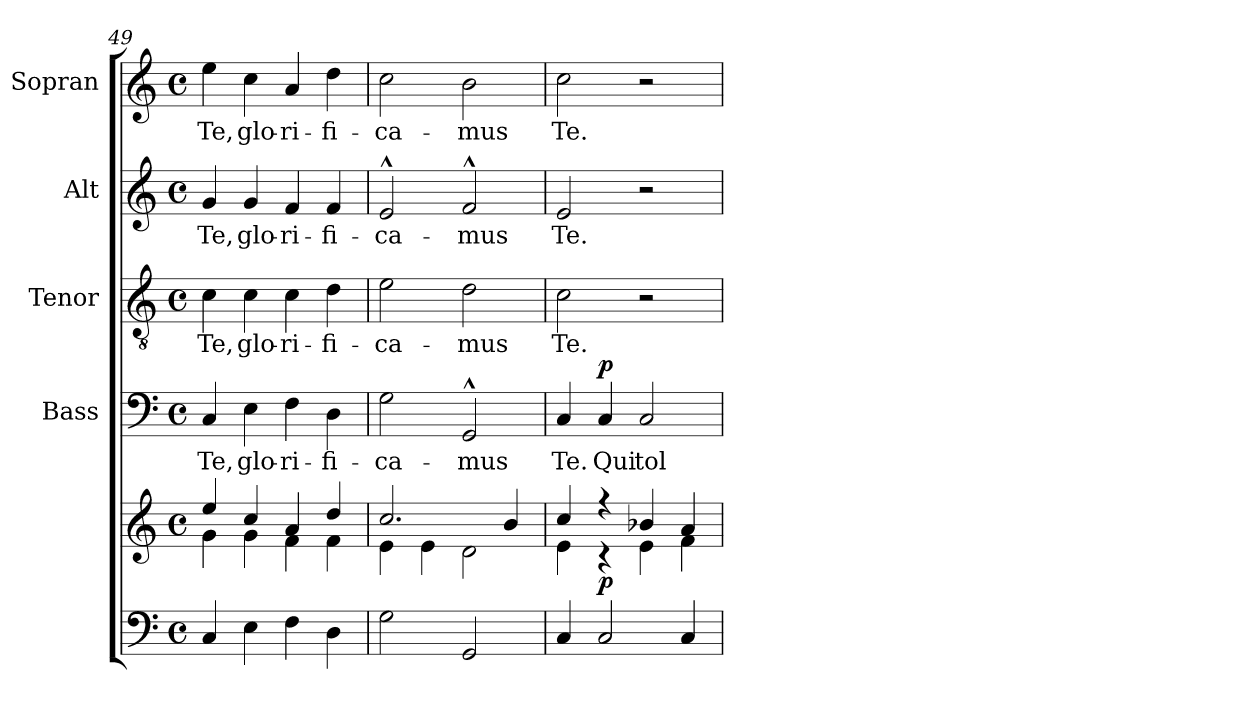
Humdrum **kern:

**kern	**kern	**dynam	**kern	**text	**dynam	**kern	**text	**kern	**text	**kern	**text
*part5	*part5	*part5	*part4	*part4	*part4	*part3	*part3	*part2	*part2	*part1	*part1
*staff6	*staff5	*staff5/6	*staff4	*staff4	*staff4	*staff3	*staff3	*staff2	*staff2	*staff1	*staff1
*	*	*	*I"Bass	*	*	*I"Tenor	*	*I"Alt	*	*I"Sopran	*
*	*	*	*I'B.	*	*	*I'T.	*	*I'A.	*	*I'S.	*
!!LO:LB:g=z
*clefF4	*clefG2	*	*clefF4	*	*	*clefGv2	*	*clefG2	*	*clefG2	*
*k[]	*k[]	*	*k[]	*	*	*k[]	*	*k[]	*	*k[]	*
*C:	*C:	*	*C:	*	*	*C:	*	*C:	*	*C:	*
*M4/4	*M4/4	*	*M4/4	*	*	*M4/4	*	*M4/4	*	*M4/4	*
*met(c)	*met(c)	*	*met(c)	*	*	*met(c)	*	*met(c)	*	*met(c)	*
=49	=49	=49	=49	=49	=49	=49	=49	=49	=49	=49	=49
*	*^	*	*	*	*	*	*	*	*	*	*
!	!	!	!	!	!LO:LY:b	!	!	!LO:LY:b	!	!LO:LY:b	!	!LO:LY:b
4C/	4ee/	4g\	.	4C/	Te,	.	4c\	Te,	4g/	Te,	4ee\	Te,
!	!	!	!	!	!LO:LY:b	!	!	!LO:LY:b	!	!LO:LY:b	!	!LO:LY:b
4E\	4cc/	4g\	.	4E\	glo-	.	4c\	glo-	4g/	glo-	4cc\	glo-
!	!	!	!	!	!LO:LY:b	!	!	!LO:LY:b	!	!LO:LY:b	!	!LO:LY:b
4F\	4a/	4f\	.	4F\	-ri-	.	4c\	-ri-	4f/	-ri-	4a/	-ri-
!	!	!	!	!	!LO:LY:b	!	!	!LO:LY:b	!	!LO:LY:b	!	!LO:LY:b
4D\	4dd/	4f\	.	4D\	-fi-	.	4d\	-fi-	4f/	-fi-	4dd\	-fi-
=50	=50	=50	=50	=50	=50	=50	=50	=50	=50	=50	=50	=50
!	!	!	!	!	!LO:LY:b	!	!	!LO:LY:b	!	!LO:LY:b	!	!LO:LY:b
2G\	2.cc/	4e\	.	2G\	-ca-	.	2e\	-ca-	2e^^>/	-ca-	2cc\	-ca-
.	.	4e\	.	.	.	.	.	.	.	.	.	.
!	!	!	!	!	!LO:LY:b	!	!	!LO:LY:b	!	!LO:LY:b	!	!LO:LY:b
2GG/	.	2d\	.	2GG^^>/	-mus	.	2d\	-mus	2f^^>/	-mus	2b\	-mus
.	4b/	.	.	.	.	.	.	.	.	.	.	.
=51	=51	=51	=51	=51	=51	=51	=51	=51	=51	=51	=51	=51
!	!	!	!	!	!LO:LY:b	!	!	!LO:LY:b	!	!LO:LY:b	!	!LO:LY:b
4C/	4cc/	4e\	.	4C/	Te.	.	2c\	Te.	2e/	Te.	2cc\	Te.
!	!	!	!LO:DY:b	!	!LO:LY:b	!LO:DY:a	!	!	!	!	!	!
2C/	4r	4r	p	4C/	Qui	p	.	.	.	.	.	.
!	!	!	!	!	!LO:LY:b	!	!	!	!	!	!	!
.	4b-X/	4e\	.	2C/	tol-	.	2r	.	2r	.	2r	.
4C/	4a/	4f\	.	.	.	.	.	.	.	.	.	.
*	*v	*v	*	*	*	*	*	*	*	*	*	*
=	=	=	=	=	=	=	=	=	=	=	=
*-	*-	*-	*-	*-	*-	*-	*-	*-	*-	*-	*-
